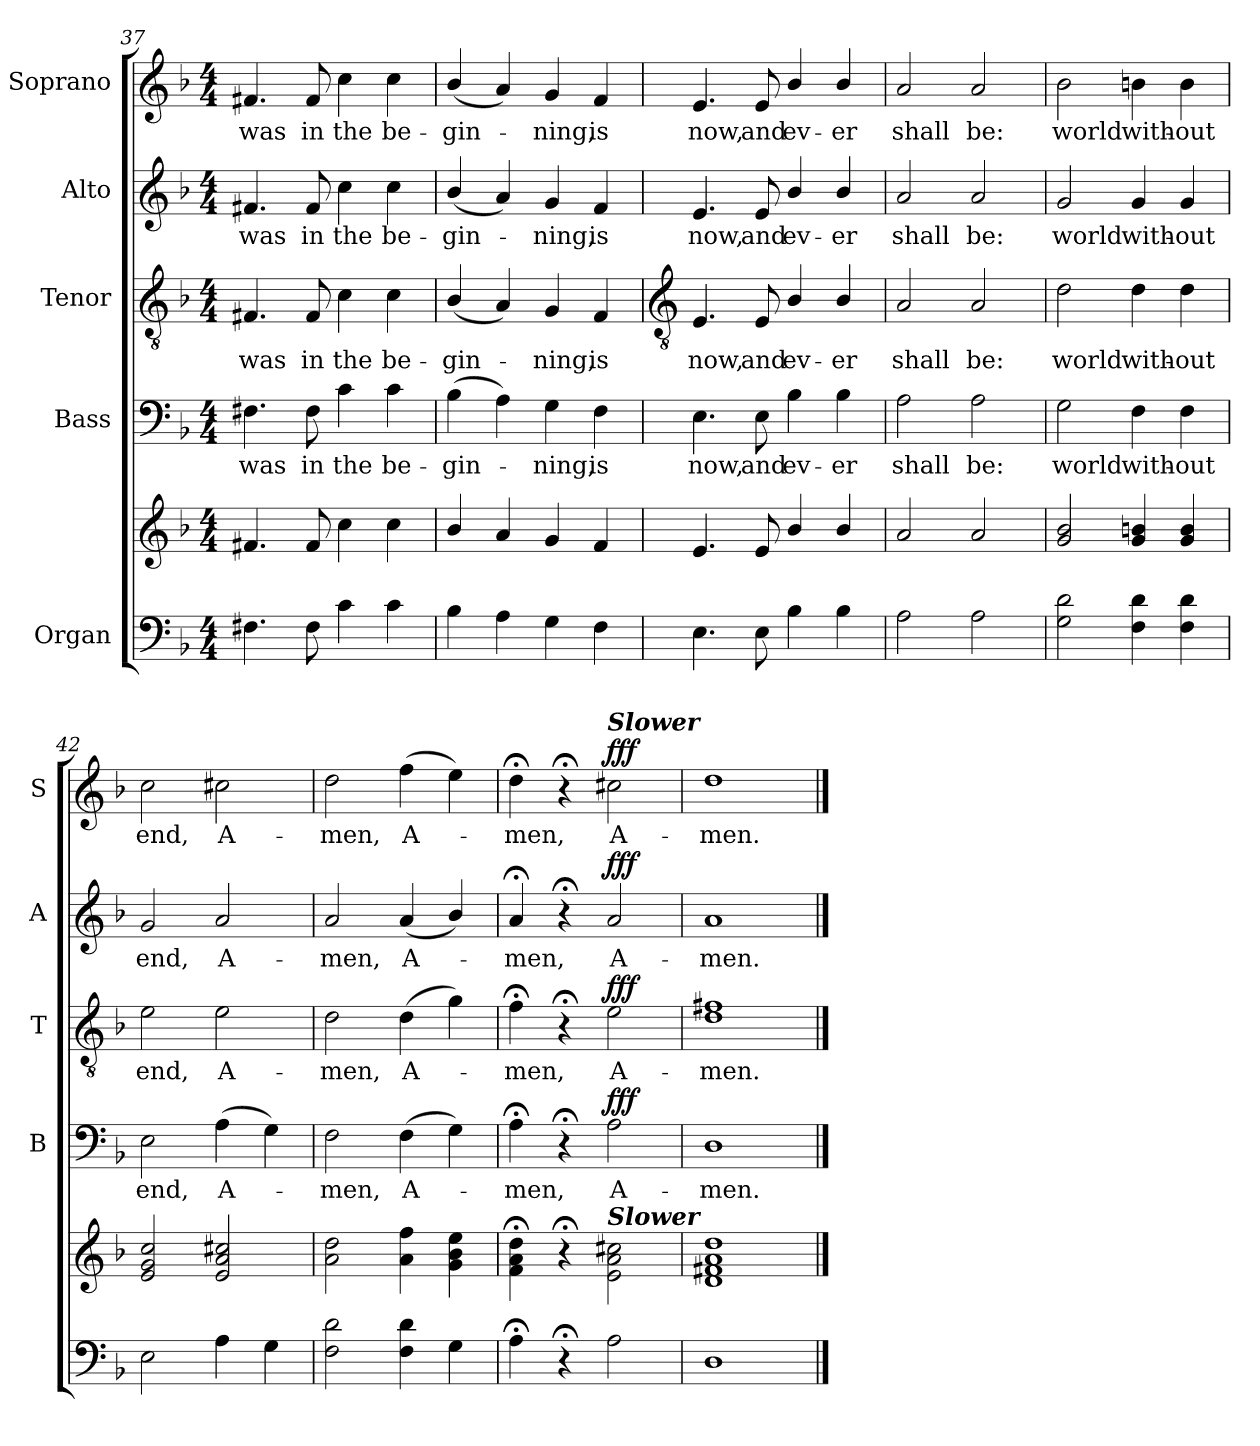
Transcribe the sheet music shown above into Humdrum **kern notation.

**kern	**kern	**kern	**text	**dynam	**kern	**text	**dynam	**kern	**text	**dynam	**kern	**text	**dynam
*part5	*part5	*part4	*part4	*part4	*part3	*part3	*part3	*part2	*part2	*part2	*part1	*part1	*part1
*staff6	*staff5	*staff4	*staff4	*staff4	*staff3	*staff3	*staff3	*staff2	*staff2	*staff2	*staff1	*staff1	*staff1
*I"Organ	*	*I"Bass	*	*	*I"Tenor	*	*	*I"Alto	*	*	*I"Soprano	*	*
*	*	*I'B	*	*	*I'T	*	*	*I'A	*	*	*I'S	*	*
*clefF4	*clefG2	*clefF4	*	*	*clefGv2	*	*	*clefG2	*	*	*clefG2	*	*
*k[b-]	*k[b-]	*k[b-]	*	*	*k[b-]	*	*	*k[b-]	*	*	*k[b-]	*	*
*F:	*F:	*F:	*	*	*F:	*	*	*F:	*	*	*F:	*	*
*M4/4	*M4/4	*M4/4	*	*	*M4/4	*	*	*M4/4	*	*	*M4/4	*	*
=37	=37	=37	=37	=37	=37	=37	=37	=37	=37	=37	=37	=37	=37
!	!	!	!LO:LY:b	!	!	!LO:LY:b	!	!	!LO:LY:b	!	!	!LO:LY:b	!
4.F#X	4.f#X	4.F#X	was	.	4.F#X	was	.	4.f#X	was	.	4.f#X	was	.
!	!	!	!LO:LY:b	!	!	!LO:LY:b	!	!	!LO:LY:b	!	!	!LO:LY:b	!
8F#	8f#	8F#	in	.	8F#	in	.	8f#	in	.	8f#	in	.
!	!	!	!LO:LY:b	!	!	!LO:LY:b	!	!	!LO:LY:b	!	!	!LO:LY:b	!
4c	4cc	4c	the	.	4c	the	.	4cc	the	.	4cc	the	.
!	!	!	!LO:LY:b	!	!	!LO:LY:b	!	!	!LO:LY:b	!	!	!LO:LY:b	!
4c	4cc	4c	be-	.	4c	be-	.	4cc	be-	.	4cc	be-	.
=38	=38	=38	=38	=38	=38	=38	=38	=38	=38	=38	=38	=38	=38
!	!	!	!LO:LY:b	!	!	!LO:LY:b	!	!	!LO:LY:b	!	!	!LO:LY:b	!
4B-\	4b-/	(>4B-\	-gin-	.	(<4B-/	-gin-	.	(<4b-/	-gin-	.	(<4b-/	-gin-	.
4A	4a	4A)	.	.	4A)	.	.	4a)	.	.	4a)	.	.
!	!	!	!LO:LY:b	!	!	!LO:LY:b	!	!	!LO:LY:b	!	!	!LO:LY:b	!
4G	4g	4G	ning,	.	4G	ning,	.	4g	ning,	.	4g	ning,	.
!	!	!	!LO:LY:b	!	!	!LO:LY:b	!	!	!LO:LY:b	!	!	!LO:LY:b	!
4F	4f	4F	is	.	4F	is	.	4f	is	.	4f	is	.
!!LO:LB:g=z
=39	=39	=39	=39	=39	=39	=39	=39	=39	=39	=39	=39	=39	=39
*	*	*	*	*	*clefGv2	*	*	*	*	*	*	*	*
!	!	!	!LO:LY:b	!	!	!LO:LY:b	!	!	!LO:LY:b	!	!	!LO:LY:b	!
4.E	4.e	4.E	now,	.	4.E	now,	.	4.e	now,	.	4.e	now,	.
!	!	!	!LO:LY:b	!	!	!LO:LY:b	!	!	!LO:LY:b	!	!	!LO:LY:b	!
8E	8e	8E	and	.	8E	and	.	8e	and	.	8e	and	.
!	!	!	!LO:LY:b	!	!	!LO:LY:b	!	!	!LO:LY:b	!	!	!LO:LY:b	!
4B-\	4b-/	4B-\	ev-	.	4B-/	ev-	.	4b-/	ev-	.	4b-/	ev-	.
!	!	!	!LO:LY:b	!	!	!LO:LY:b	!	!	!LO:LY:b	!	!	!LO:LY:b	!
4B-\	4b-/	4B-\	-er	.	4B-/	-er	.	4b-/	-er	.	4b-/	-er	.
=40	=40	=40	=40	=40	=40	=40	=40	=40	=40	=40	=40	=40	=40
!	!	!	!LO:LY:b	!	!	!LO:LY:b	!	!	!LO:LY:b	!	!	!LO:LY:b	!
2A	2a	2A	shall	.	2A	shall	.	2a	shall	.	2a	shall	.
!	!	!	!LO:LY:b	!	!	!LO:LY:b	!	!	!LO:LY:b	!	!	!LO:LY:b	!
2A	2a	2A	be:	.	2A	be:	.	2a	be:	.	2a	be:	.
=41	=41	=41	=41	=41	=41	=41	=41	=41	=41	=41	=41	=41	=41
!	!	!	!LO:LY:b	!	!	!LO:LY:b	!	!	!LO:LY:b	!	!	!LO:LY:b	!
2G 2d	2g/ 2b-/	2G	world	.	2d	world	.	2g	world	.	2b-	world	.
!	!	!	!LO:LY:b	!	!	!LO:LY:b	!	!	!LO:LY:b	!	!	!LO:LY:b	!
4F 4d	4g/ 4bn/	4F	with-	.	4d	with-	.	4g	with-	.	4bn	with-	.
!	!	!	!LO:LY:b	!	!	!LO:LY:b	!	!	!LO:LY:b	!	!	!LO:LY:b	!
4F 4d	4g/ 4b/	4F	-out	.	4d	-out	.	4g	-out	.	4b	-out	.
=42	=42	=42	=42	=42	=42	=42	=42	=42	=42	=42	=42	=42	=42
!	!	!	!LO:LY:b	!	!	!LO:LY:b	!	!	!LO:LY:b	!	!	!LO:LY:b	!
2E	2e/ 2g/ 2cc/	2E	end,	.	2e	end,	.	2g	end,	.	2cc	end,	.
!	!	!	!LO:LY:b	!	!	!LO:LY:b	!	!	!LO:LY:b	!	!	!LO:LY:b	!
4A	2e/ 2a/ 2cc#X/	(>4A	A-	.	2e	A-	.	2a	A-	.	2cc#X	A-	.
4G	.	4G)	.	.	.	.	.	.	.	.	.	.	.
=43	=43	=43	=43	=43	=43	=43	=43	=43	=43	=43	=43	=43	=43
!	!	!	!LO:LY:b	!	!	!LO:LY:b	!	!	!LO:LY:b	!	!	!LO:LY:b	!
2F 2d	2a 2dd	2F	men,	.	2d	-men,	.	2a	-men,	.	2dd	-men,	.
!	!	!	!LO:LY:b	!	!	!LO:LY:b	!	!	!LO:LY:b	!	!	!LO:LY:b	!
4F 4d	4a 4ff	(>4F	A-	.	(>4d	A-	.	(<4a	A-	.	(>4ff	A-	.
4G	4g 4b- 4ee	4G)	.	.	4g)	.	.	4b-/)	.	.	4ee)	.	.
=44	=44	=44	=44	=44	=44	=44	=44	=44	=44	=44	=44	=44	=44
!	!	!	!LO:LY:b	!	!	!LO:LY:b	!	!	!LO:LY:b	!	!	!LO:LY:b	!
4A;	4f\;< 4a\;< 4dd\;<	4A;<	men,	.	4f;<	men,	.	4a;<	men,	.	4dd;<	men,	.
4r;	4r;<	4r;<	.	.	4r;<	.	.	4r;<	.	.	4r;<	.	.
!	!	!	!	!	!	!	!	!	!	!	!LO:TX:a:Bi:t=Slower	!	!
!	!LO:TX:a:Bi:t=Slower	!	!	!	!	!	!	!	!	!	!	!	!
!	!	!	!LO:LY:b	!LO:DY:b	!	!LO:LY:b	!LO:DY:b	!	!LO:LY:b	!LO:DY:b	!	!LO:LY:b	!LO:DY:b
2A	2e\ 2a\ 2cc#X\	2A	A-	fff	2e	A-	fff	2a	A-	fff	2cc#X	A-	fff
=45	=45	=45	=45	=45	=45	=45	=45	=45	=45	=45	=45	=45	=45
!	!	!	!LO:LY:b	!	!	!LO:LY:b	!	!	!LO:LY:b	!	!	!LO:LY:b	!
1D	1d 1f#X 1a 1dd	1D	-men.	.	1d 1f#X	-men.	.	1a	-men.	.	1dd	-men.	.
==	==	==	==	==	==	==	==	==	==	==	==	==	==
*-	*-	*-	*-	*-	*-	*-	*-	*-	*-	*-	*-	*-	*-
